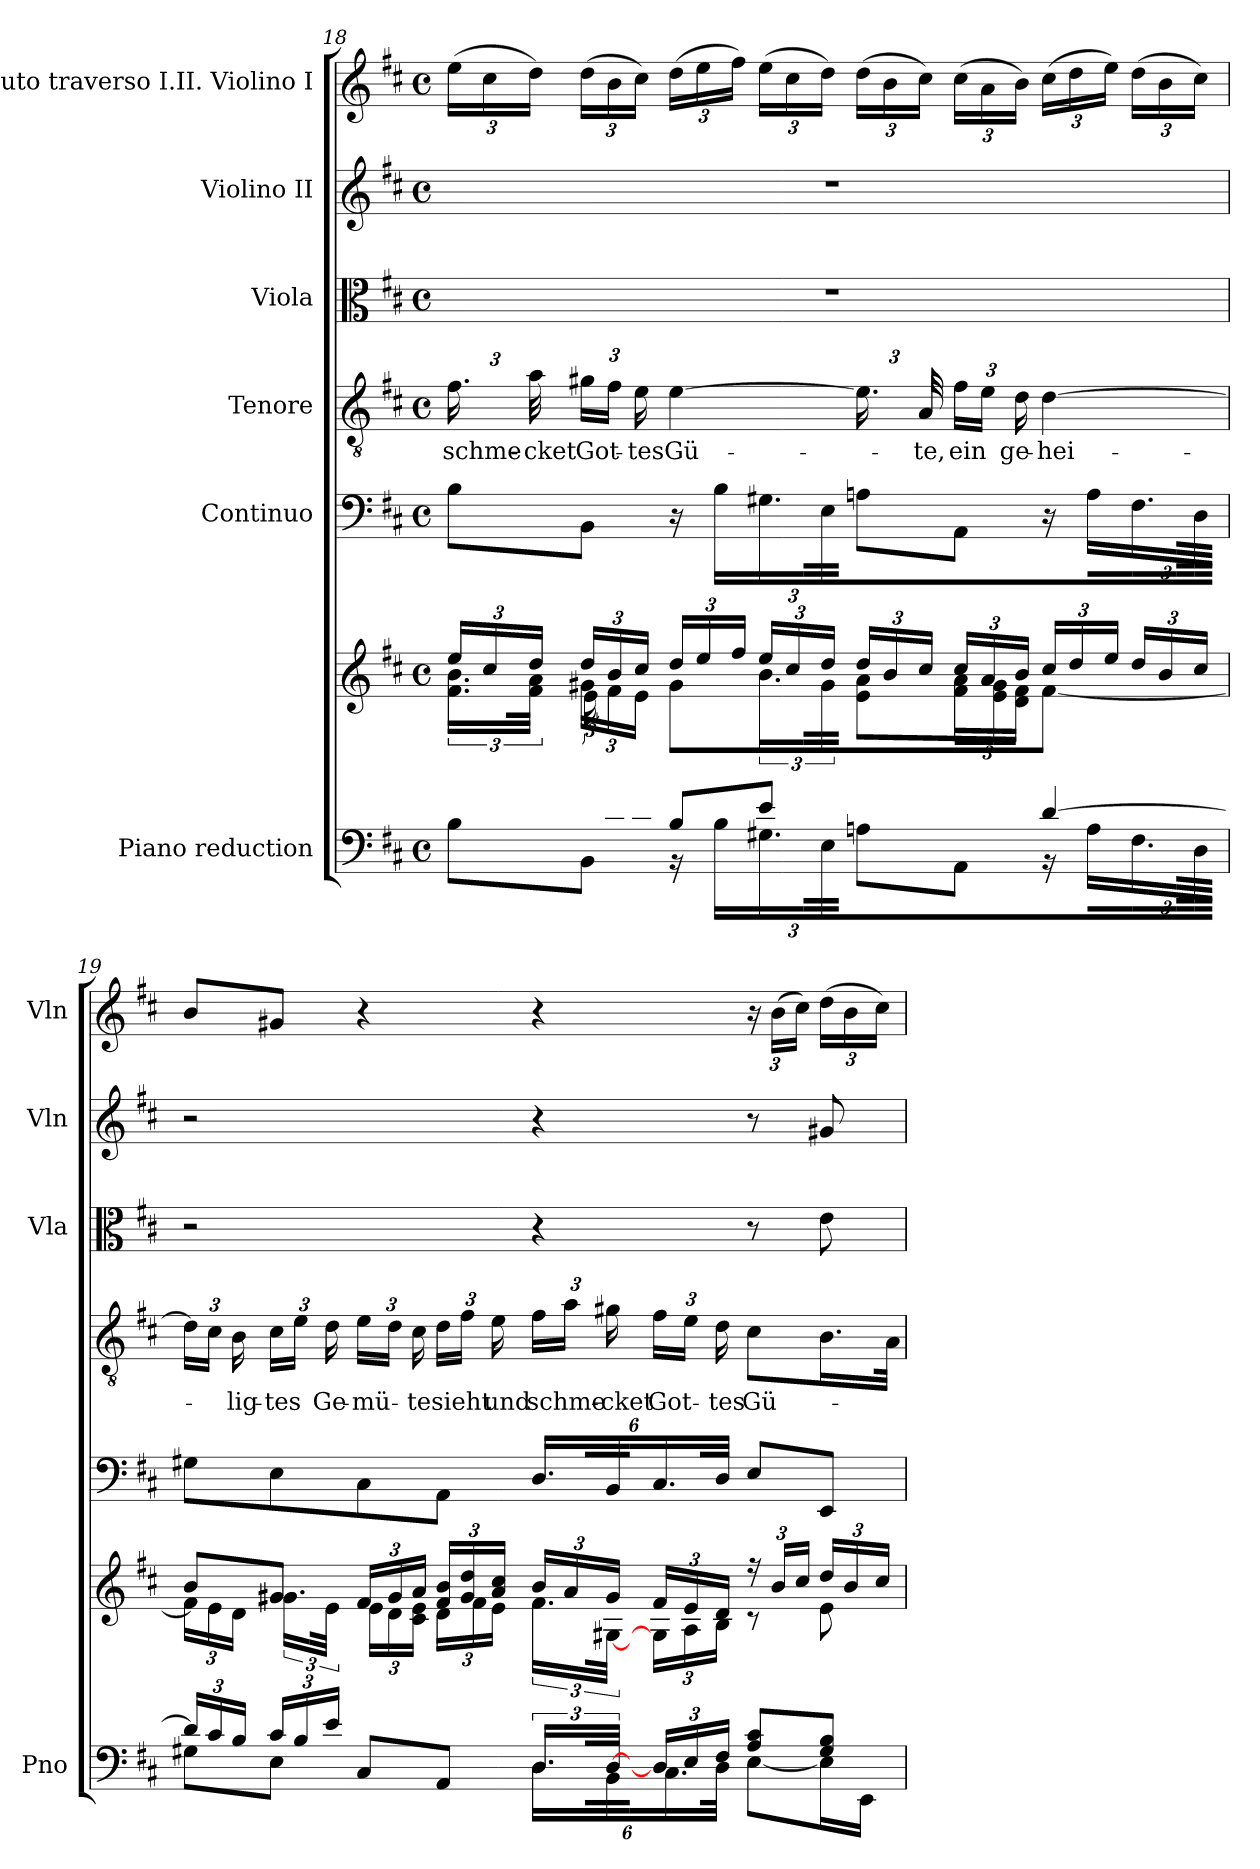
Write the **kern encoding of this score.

**kern	**kern	**dynam	**kern	**kern	**text	**kern	**kern	**kern
*part6	*part6	*part6	*part5	*part4	*part4	*part3	*part2	*part1
*staff7	*staff6	*staff6/7	*staff5	*staff4	*staff4	*staff3	*staff2	*staff1
*I"Piano reduction	*	*	*I"Continuo	*I"Tenore	*	*I"Viola	*I"Violino II	*I"Flauto traverso I.II. Violino I
*I'Pno	*	*	*	*	*	*I'Vla	*I'Vln	*I'Vln
!!LO:LB:g=z
*clefF4	*clefG2	*	*clefF4	*clefGv2	*	*clefC3	*clefG2	*clefG2
*k[f#c#]	*k[f#c#]	*	*k[f#c#]	*k[f#c#]	*	*k[f#c#]	*k[f#c#]	*k[f#c#]
*M4/4	*M4/4	*	*M4/4	*M4/4	*	*M4/4	*M4/4	*M4/4
*met(c)	*met(c)	*	*met(c)	*met(c)	*	*met(c)	*met(c)	*met(c)
=18	=18	=18	=18	=18	=18	=18	=18	=18
*^	*^	*	*	*	*	*	*	*
*	*	*Xbrackettup	*brackettup	*	*	*Xbrackettup	*	*	*	*
*	*	*	*^	*	*	*	*	*	*	*
!	!	!	!	!	!	!	!	!LO:LY:b	!	!	!
*	*	*	*	*	*	*	*	*	*	*	*Xbrackettup
8ryy	8B\L	24ee/LL	24.f#\ 24.b\LL	8ryy	.	8B\L	24.f#\	schme-	1r	1r	(>24ee\LL
.	.	24cc#/	.	.	.	.	.	.	.	.	24cc#\
.	.	.	48rgggyy	.	.	.	48ryy	.	.	.	.
!	!	!	!	!	!	!	!	!LO:LY:b	!	!	!
.	.	24dd/JJ	48f#\ 48a\JJk	.	.	.	48a\	-cket	.	.	24dd\JJ)
.	.	.	48ryy	.	.	.	48ryy	.	.	.	.
*	*	*Xbrackettup	*	*	*	*	*	*	*	*	*
!	!	!	!	!	!	!	!	!LO:LY:b	!	!	!
24ryy	8BB\J	24dd/LL	24g#X\LL	24e\LL	.	8BB\J	24g#X\LL	Got-	.	.	(>24dd\LL
24d/	.	24b/	24f#\	6%5ryy	.	.	24f#\JJ	.	.	.	24b\
!	!	!	!	!	!	!	!	!LO:LY:b	!	!	!
24c#/JJ	.	24cc#/JJ	24e\JJ	.	.	.	24e\	-tes	.	.	24cc#\JJ)
!	!	!	!	!	!	!	!	!LO:LY:b	!	!	!
8B/L	16r	24dd/LL	8g#\L	.	.	16r	[4e\	Gü-	.	.	(>24dd\LL
.	.	24ee/	.	.	.	.	.	.	.	.	24ee\
.	16B\LL	.	.	.	.	16B\LL	.	.	.	.	.
.	.	24ff#/JJ	.	.	.	.	.	.	.	.	24ff#\JJ)
*	*Xbrackettup	*	*brackettup	*	*	*Xbrackettup	*	*	*	*	*
8e/J	24.G#X\	24ee/LL	24.b\L	.	.	24.G#X\	.	.	.	.	(>24ee\LL
.	.	24cc#/	.	.	.	.	.	.	.	.	24cc#\
.	48reyy	.	48rcccyy	.	.	48rcyy	.	.	.	.	.
.	48E\JJk	24dd/JJ	48g#\JJk	.	.	48E\JJk	.	.	.	.	24dd\JJ)
.	48ryy	.	48ryy	.	.	48ryy	.	.	.	.	.
*	*	*Xbrackettup	*	*	*	*	*	*	*	*	*
4ryy	8An\L	24dd/LL	8e\ 8a\L	.	.	8An\L	24.e\]	.	.	.	(>24dd\LL
.	.	24b/	.	.	.	.	.	.	.	.	24b\
.	.	.	.	.	.	.	48ryy	.	.	.	.
!	!	!	!	!	!	!	!	!LO:LY:b	!	!	!
.	.	24cc#/JJ	.	.	.	.	48A/	-te,	.	.	24cc#\JJ)
.	.	.	.	.	.	.	48ryy	.	.	.	.
!	!	!	!	!	!	!	!	!LO:LY:b	!	!	!
.	8AA\J	24cc#/LL	24f#\ 24a\L	.	.	8AA\J	24f#\LL	ein	.	.	(>24cc#\LL
.	.	24a/	24e\ 24g#\	.	.	.	24e\JJ	.	.	.	24a\
!	!	!	!	!	!	!	!	!LO:LY:b	!	!	!
.	.	24b/JJ	24d\ 24f#\JJ	.	.	.	24d\	ge-	.	.	24b\JJ)
!	!	!	!	!	!	!	!	!LO:LY:b	!	!	!
[4d/	16r	24cc#/LL	[4f#\	.	.	16r	[4d\	-hei-	.	.	(>24cc#\LL
.	.	24dd/	.	.	.	.	.	.	.	.	24dd\
.	16A\LL	.	.	.	.	16A\LL	.	.	.	.	.
.	.	24ee/JJ	.	.	.	.	.	.	.	.	24ee\JJ)
.	24.F#\	24dd/LL	.	.	.	24.F#\	.	.	.	.	(>24dd\LL
.	.	24b/	.	.	.	.	.	.	.	.	24b\
.	48rcyy	.	.	.	.	48rAyy	.	.	.	.	.
.	48D\JJk	24cc#/JJ	.	.	.	48D\JJk	.	.	.	.	24cc#\JJ)
.	48ryy	.	.	.	.	48ryy	.	.	.	.	.
*	*	*	*v	*v	*	*	*	*	*	*	*
!!LO:PB:g=z
=19	=19	=19	=19	=19	=19	=19	=19	=19	=19	=19
24d/LL]	8G#X\L	8b/L	24f#\LL]	.	8G#X\L	24d\LL]	.	2r	2r	8b/L
24c#/	.	.	24e\	.	.	24c#\JJ	.	.	.	.
!	!	!	!	!	!	!	!LO:LY:b	!	!	!
24B/JJ	.	.	24d\JJ	.	.	24B\	-lig-	.	.	.
*	*	*	*brackettup	*	*	*	*	*	*	*
!	!	!	!	!	!	!	!LO:LY:b	!	!	!
24c#/LL	8E\J	8g#X/J	24.g#\LL	.	8E\	24c#\LL	-tes	.	.	8g#X/J
24B/	.	.	.	.	.	24e\JJ	.	.	.	.
.	.	.	48rgggyy	.	.	.	.	.	.	.
!	!	!	!	!	!	!	!LO:LY:b	!	!	!
24e/JJ	.	.	48e\JJk	.	.	24d\	Ge-	.	.	.
.	.	.	48ryy	.	.	.	.	.	.	.
*	*	*Xbrackettup	*	*	*	*	*	*	*	*
!	!	!	!	!	!	!	!LO:LY:b	!	!	!
8C#/L	4ryy	24f#/LL	24e\LL	.	8C#\	24e\LL	-mü-	.	.	4r
.	.	24g#/	24d\	.	.	24d\JJ	.	.	.	.
!	!	!	!	!	!	!	!LO:LY:b	!	!	!
.	.	24a/JJ	24c#\ 24e\JJ	.	.	24c#\	-te	.	.	.
!	!	!	!	!	!	!	!LO:LY:b	!	!	!
8AA/J	.	24f#/ 24b/LL	24d\LL	.	8AA\J	24d\LL	sieht	.	.	.
.	.	24g#/ 24dd/	24f#\	.	.	24f#\JJ	.	.	.	.
!	!	!	!	!	!	!	!LO:LY:b	!	!	!
.	.	24a/ 24cc#/JJ	24e\JJ	.	.	24e\	und	.	.	.
*brackettup	*Xbrackettup	*	*brackettup	*	*	*	*	*	*	*
!	!	!	!	!	!	!	!LO:LY:b	!	!	!
24.D/LL	24.D\LL	24b/LL	24.f#\LL	.	24.D/LL	24f#\LL	schme-	4r	4r	4r
.	.	24a/	.	.	.	24a\JJ	.	.	.	.
48ryy	48raayy	.	48raayy	.	48rGGyy	.	.	.	.	.
!	!	!	!	!	!	!	!LO:LY:b	!	!	!
[48D/JJk	48BB\K	24g#/JJ	[48G#X\JJk	.	48BB/K	24g#X\	-cket	.	.	.
48ryy	48reyy	.	48ryy	.	48rGGyy	.	.	.	.	.
!	!	!	!	!	!	!	!LO:LY:b	!	!	!
24D/LL]	24.C#\	24f#/LL	24G#\LL]	.	24.C#/	24f#\LL	Got-	.	.	.
24E/	.	24e/	24A\	.	.	24e\JJ	.	.	.	.
.	48rbyy	.	.	.	48rGGyy	.	.	.	.	.
!	!	!	!	!	!	!	!LO:LY:b	!	!	!
24F#/JJ	48D\JJk	24d/JJ	24B\JJ	.	48D/JJk	24d\	-tes	.	.	.
.	48ryy	.	.	.	48ryy	.	.	.	.	.
*	*	*Xbrackettup	*	*	*	*	*	*	*	*
!	!	!	!	!	!	!	!LO:LY:b	!	!	!
8A/ 8c#/L	[8E\L	24r	8r	.	8E/L	8c#\L	Gü-	8r	8r	24r
.	.	24b/LL	.	.	.	.	.	.	.	(>24b\LL
.	.	24cc#/JJ	.	.	.	.	.	.	.	24cc#\JJ)
!	!	!	!	!LO:DY:b	!	!	!	!	!	!
!	!	!	!	!LO:DY:n=1:b	!	!	!	!	!	!
!	!	!	!	!LO:DY:n=2:b	!	!	!	!	!	!
8G#/ 8B/J	16E\L]	24dd/LL	8e\	other-dynamics f other-dynamics	8EE/J	16.B\L	.	8e\	8g#X/	(>24dd\LL
.	.	24b/	.	.	.	.	.	.	.	24b\
.	16EE\JJ	.	.	.	.	.	.	.	.	.
.	.	24cc#/JJ	.	.	.	.	.	.	.	24cc#\JJ)
.	.	.	.	.	.	32A\JJk	.	.	.	.
*v	*v	*	*	*	*	*	*	*	*	*
*	*v	*v	*	*	*	*	*	*	*
=	=	=	=	=	=	=	=	=
*-	*-	*-	*-	*-	*-	*-	*-	*-
